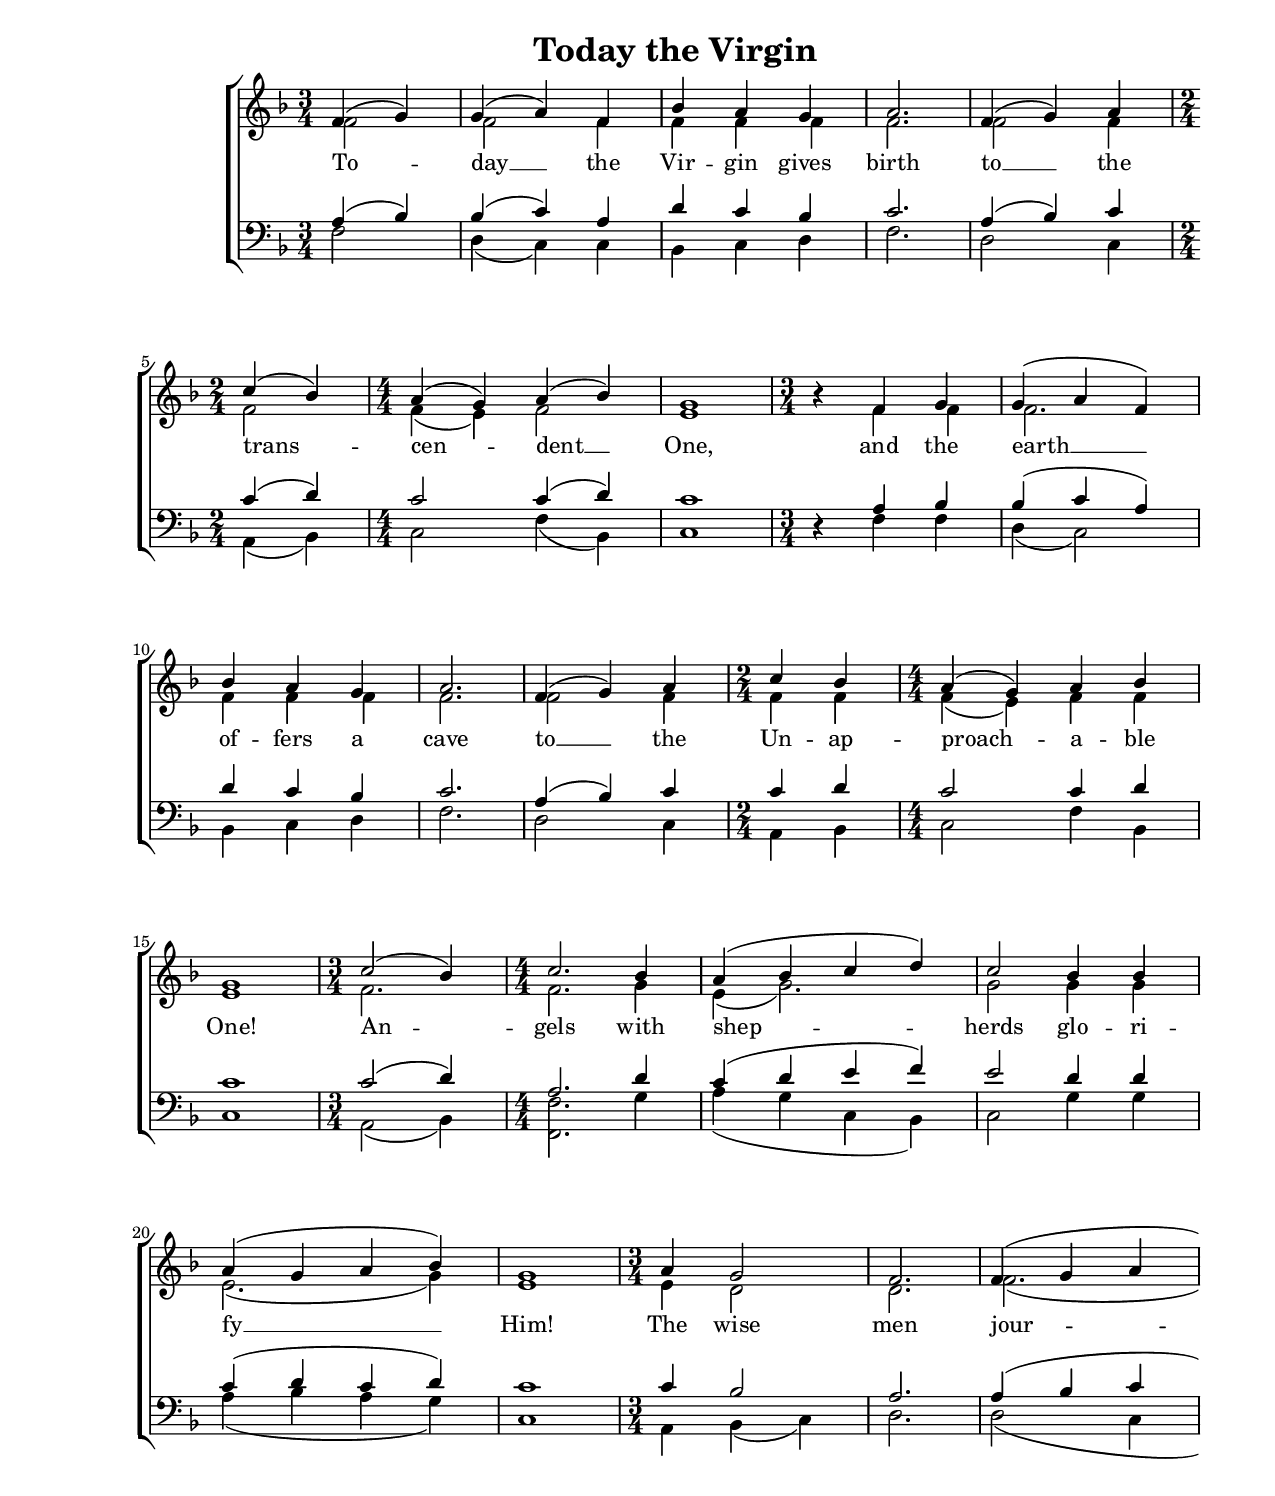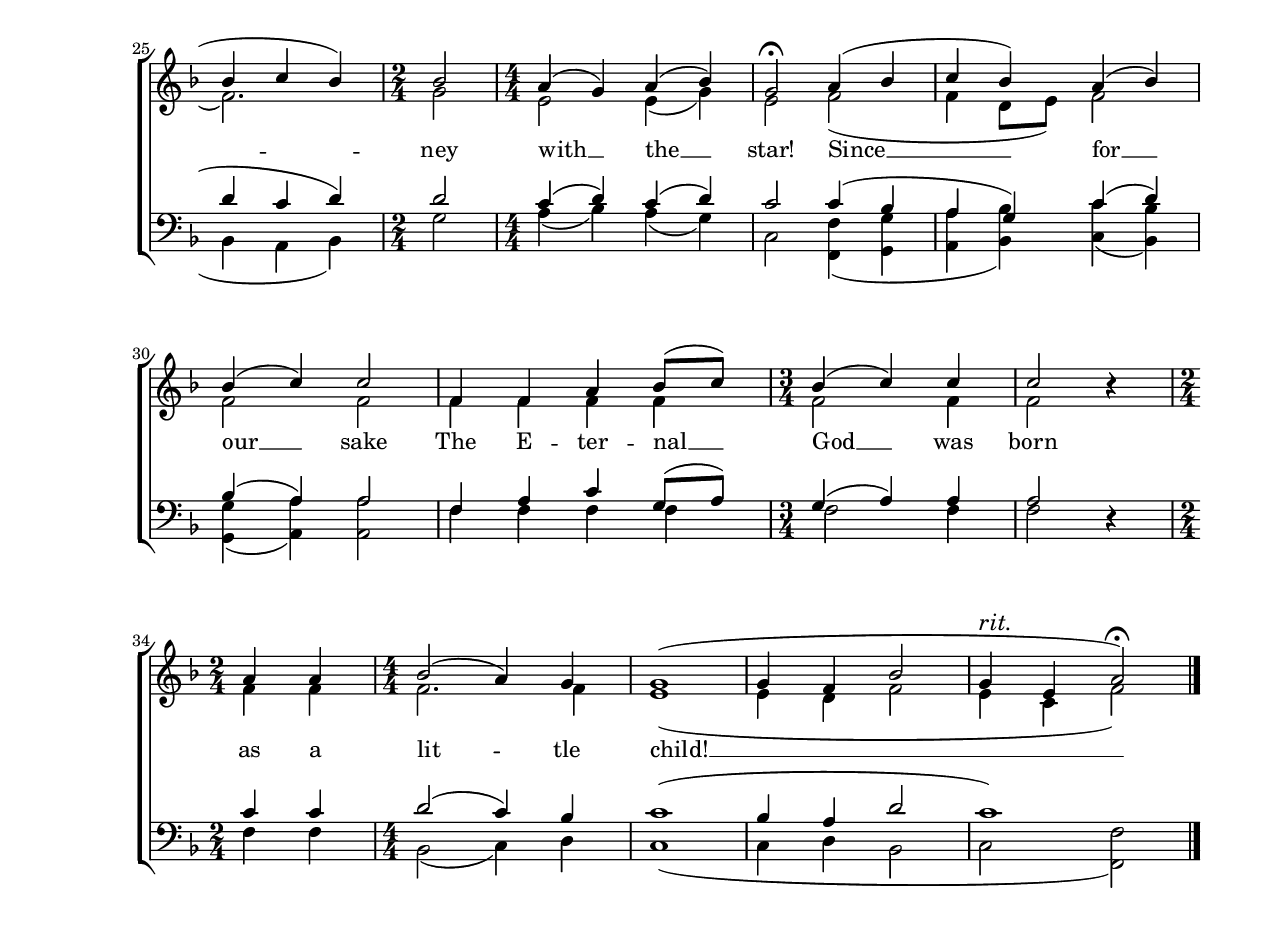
\version "2.19.80"

\paper {
  #(set-paper-size "letter")
  left-margin = 1\in
  line-width = 7\in
  print-page-number = false
  top-margin = 0.7\in
  bottom-margin = 0.7\in
}

\header {
  title = "Today the Virgin"
  composer = ""
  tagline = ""
}

#(set-global-staff-size 18)

global = {
  \set Staff.midiInstrument = "clarinet"
  \key f \major
  \time 3/4
  %\autoBeamOff
}

womenWords = \lyricmode {
  To -- day __ the Vir -- gin gives birth
  to __ the trans -- cen -- dent __ One,
  and the earth __ of -- fers a cave
  to __ the Un -- ap -- proach -- a -- ble One!
  An -- gels with shep -- herds glo -- ri -- fy __ Him!
  The wise men jour -- ney with __ the __ star!
  Since __ for __ our __ sake
  The E -- ter -- nal __ God __ was born
  as a lit -- tle child! __
}

sopMusic = \relative c' {
  \voiceOne

  % Today the Virgin gives birth
  \partial 2
  f4 (g4) |
  g4( a4) f4 |
  bes4 a4 g4 |
  a2.

  % to the transcendent One
  f4( g4) a4 |
  \time 2/4
  c4( bes4) |
  \time 4/4
  a4( g4) a4( bes4) |
  g1 |

  % and the earth offers a cave
  \time 3/4
  bes4\rest f4 g4 |
  g4( a4 f4) |
  bes4 a4 g4 |
  a2. |

  % to the Unapproachable One!
  f4( g4) a4 |
  \time 2/4
  c4 bes4 |
  \time 4/4
  a4( g4) a4 bes4 |
  g1 |

  % Angels with shepherds glorify Him!
  \time 3/4
  c2( bes4) |
  \time 4/4
  c2. bes4 |
  a4( bes4 c4 d4) |
  c2 bes4 bes4 |
  a4( g4 a4 bes4) |
  g1 |

  % The wise men journey with the
  \time 3/4
  a4 g2 |
  f2. |
  f4( g4 a4 |
  bes4 c4 bes4) |
  \time 2/4
  bes2 |
  \time 4/4
  a4( g4) a4( bes4) |

  % star! Since for our sake The Eternal God was born
  g2^\fermata a4( bes4 |
  c4 bes4) a4( bes4) |
  bes4( c4) c2 |
  f,4 f4 a4  bes8([ c8)] |
  \time 3/4
  bes4( c4) c4 |
  c2 bes4\rest

  % as a little child
  \time 2/4
  a4 a4 |
  \time 4/4
  bes2( a4) g4 |
  g1( |
  g4 f4 bes2 |
  g4^\markup{\large \italic "rit."} e4 a2)^\fermata |
  \bar "|."
}

altoMusic = \relative c' {
  \voiceTwo

  % Today the Virgin gives birth
  \partial 2
  f2 |
  f2 f4 |
  f4 f4 f4 |
  f2.

  % to the transcendent One
  f2 f4 |
  \time 2/4
  f2 |
  \time 4/4
  f4( e4) f2 |
  e1 |

  % and the earth offers a cave
  \time 3/4
  bes'4\rest f4 f4 |
  f2. |
  f4 f4 f4 |
  f2. |

  % to the Unapproachable One!
  f2 f4 |
  \time 2/4
  f4 f4 |
  \time 4/4
  f4( e4) f4 f4 |
  e1 |

  % Angels with shepherds glorify Him!
  \time 3/4
  f2. |
  \time 4/4
  f2. g4 |
  e4( g2.) |
  g2 g4 g4 |
  e2.( g4) |
  e1 |

  % The wise men journey with the
  \time 3/4
  e4 d2 |
  d2. |
  f2.( |
  f2.) |
  \time 2/4
  g2 |
  \time 4/4
  e2 e4( g4) |

  % star! Since for our sake The Eternal God was born
  e2 f2( |
  f4 d8[ e8)] f2 |
  f2 f2 |
  f4 f4 f4  f4 |
  \time 3/4
  f2 f4 |
  f2 bes4\rest

  % as a little child
  \time 2/4
  f4 f4 |
  \time 4/4
  f2. f4 |
  e1( |
  e4 d4 f2 |
  e4 c4 f2) |
  \bar "|."
}

tenorMusic = \relative c' {
  \voiceOne

  % Today the Virgin gives birth
  \partial 2
  a4 (bes4) |
  bes4( c4) a4 |
  d4 c4 bes4 |
  c2.

  % to the transcendent One
  a4( bes4) c4 |
  \time 2/4
  c4( d4)
  \time 4/4 |
  c2 c4( d4) |
  c1 |

  % and the earth offers a cave
  \time 3/4
  d,4\rest a'4 bes4 |
  bes4( c4 a4) |
  d4 c4 bes4 |
  c2. |

  % to the Unapproachable One!
  a4( bes4) c4 |
  \time 2/4
  c4 d4 |
  \time 4/4
  c2 c4 d4 |
  c1 |

  % Angels with shepherds glorify Him!
  \time 3/4
  c2( d4) |
  \time 4/4
  a2. d4 |
  c4( d4 e4 f4) |
  e2 d4 d4 |
  c4( d4 c4 d4) |
  c1 |

  % The wise men journey with the
  \time 3/4
  c4 bes2 |
  a2. |
  a4( bes4 c4 |
  d4 c4 d4) |
  \time 2/4
  d2 |
  \time 4/4
  c4( d4) c4( d4) |

  % star! Since for our sake The Eternal God was born
  c2 c4( bes4 |
  a4 g4) c4( d4) |
  bes4( a4) a2 |
  f4 a4 c4  g8([ a8)] |
  \time 3/4
  g4( a4) a4 |
  a2 d,4\rest

  % as a little child
  \time 2/4
  c'4 c4 |
  \time 4/4
  d2( c4) bes4 |
  c1( |
  bes4 a4 d2 |
  c1) |
  \bar "|."
}

bassMusic = \relative c' {
  \voiceTwo

  % Today the Virgin gives birth
  \partial 2
  f,2 |
  d4( c4) c4 |
  bes4 c4 d4 |
  f2.

  % to the transcendent One
  d2 c4 |
  \time 2/4
  a4( bes4) |
  \time 4/4
  c2 f4( bes,4) |
  c1 |

  % and the earth offers a cave
  \time 3/4
  d4\rest f4 f4 |
  d4( c2) |
  bes4 c4 d4 |
  f2. |

  % to the Unapproachable One!
  d2 c4 |
  \time 2/4
  a4 bes4 |
  \time 4/4
  c2 f4 bes,4 |
  c1 |

  % Angels with shepherds glorify Him!
  \time 3/4
  a2( bes4) |
  \time 4/4
  <f'f,>2. g4 |
  a4( g4 c,4 bes4) |
  c2 g'4 g4 |
  a4( bes4 a4 g4) |
  c,1 |

  % The wise men journey with the
  \time 3/4
  a4 bes4( c4) |
  d2. |
  d2( c4 |
  bes4 a4 bes4) |
  \time 2/4
  g'2 |
  \time 4/4
  a4( bes4) a4( g4) |

  % star! Since for our sake The Eternal God was born
  c,2 <f f,>4( <g g,>4 |
  <a a,>4 <bes bes,>4) <c c,>4( <bes bes,>4) |
  <g g,>4( <a a,>4) <a a,>2 |
  f4 f4 f4  f4 |
  \time 3/4
  f2 f4 |
  f2 d4\rest

  % as a little child
  \time 2/4
  f4 f4 |
  \time 4/4
  bes,2( c4) d4 |
  c1( |
  c4 d4 bes2 |
  c2 <f f,>2) |
  \bar "|."
}

myScore = \new Score \with {
  \override SpacingSpanner.shortest-duration-space = #5.0
  \override TimeSignature.style = #'numbered % Display 4/4, not C (Common)
} <<
  \new ChoirStaff <<
    \new Staff <<
      \new Voice { \global \sopMusic }
      \addlyrics { \womenWords }
      \new Voice { \global \altoMusic }
    >>

    \new Staff <<
      \clef "bass"
      \new Voice { \global \tenorMusic }
      \new Voice { \global \bassMusic }
    >>
  >>
>>

\score {
  \myScore
  \layout { }
}

midiOutput = \midi {
  \tempo 4 = 100
  \context {
    \Voice
    \remove "Dynamic_performer"
  }
}

\score {
  \unfoldRepeats
  \myScore
  \midi { \midiOutput }
}

\score {
  \unfoldRepeats
  \new Voice { \global \sopMusic }
  \midi { \midiOutput }
}

\score {
  \unfoldRepeats
  \new Voice { \global \altoMusic }
  \midi { \midiOutput }
}

\score {
  \unfoldRepeats
  \new Voice { \global \tenorMusic }
  \midi { \midiOutput }
}

\score {
  \unfoldRepeats
  \new Voice { \global \bassMusic }
  \midi { \midiOutput }
}
